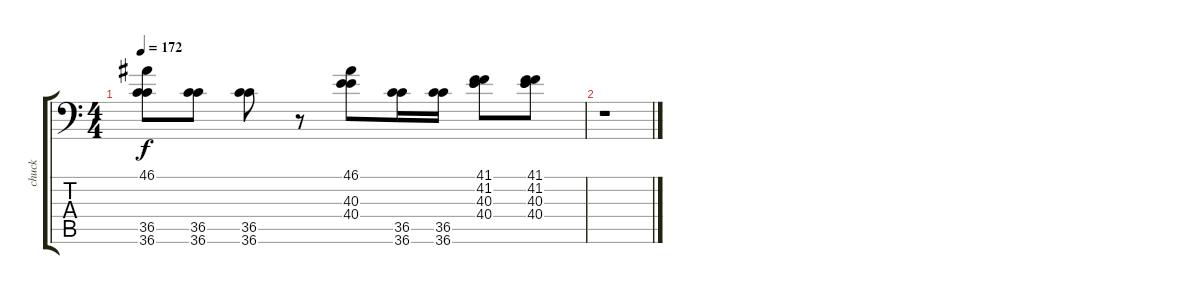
\track ("chuck" "chuck") {instrument acousticgrandpiano}
\staff {score tabs}
\tuning (C-1 C-1 C-1 C-1 C-1 C-1) {hide}
\ts (4 4)
\tempo 172
\clef f4
\ks c
(46.1 36.5 36.6).8{dy f} (36.5 36.6).8 (36.5 36.6).8 r.8 (46.1 40.3 40.4).8 (36.5 36.6).16 (36.5 36.6).16 (41.1 41.2 40.3 40.4).8 (41.1 41.2 40.3 40.4).8 |
r.1
